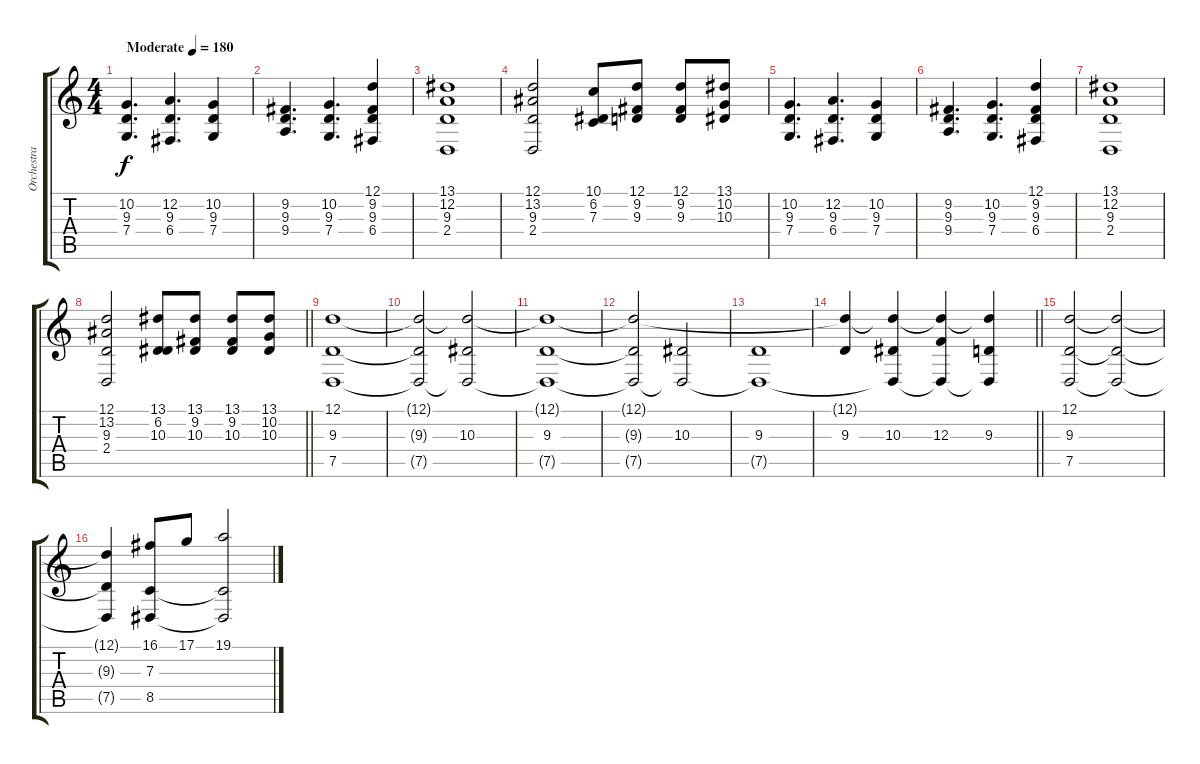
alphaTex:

\track ("Orchestra" "Orchestra") {instrument stringensemble1}
\staff {score tabs}
\tuning (D4 A3 F3 C3 G2 D2) {hide}
\ts (4 4)
\tempo (180 "Moderate")
\clef g2
\ks c
(10.2 9.3 7.4).4{d dy f instrument stringensemble1} (12.2 9.3 6.4).4{d} (10.2 9.3 7.4).4 |
(9.2 9.3 9.4).4{d} (10.2 9.3 7.4).4{d} (12.1 9.2 9.3 6.4).4 |
(13.1 12.2 9.3 2.4).1 |
(12.1 13.2 9.3 2.4).2 (10.1 6.2 7.3).8 (12.1 9.2 9.3).8 (12.1 9.2 9.3).8 (13.1 10.2 10.3).8 |
(10.2 9.3 7.4).4{d} (12.2 9.3 6.4).4{d} (10.2 9.3 7.4).4 |
(9.2 9.3 9.4).4{d} (10.2 9.3 7.4).4{d} (12.1 9.2 9.3 6.4).4 |
(13.1 12.2 9.3 2.4).1 |
\barLineRight lightlight
(12.1 13.2 9.3 2.4).2 (13.1 6.2 10.3).8 (13.1 9.2 10.3).8 (13.1 9.2 10.3).8 (13.1 10.2 10.3).8 |
(12.1 9.3 7.5).1 |
(12.1{t} 9.3{t} 7.5{t}).2 (12.1{t} 10.3 7.5{t}).2 |
(12.1{t} 9.3 7.5{t}).1 |
(12.1{t} 9.3{t} 7.5{t}).2 (10.3 7.5{t}).2 |
(9.3 7.5{t}).1 |
\barLineRight lightlight
(12.1{t} 9.3).4 (12.1{t} 10.3 7.5{t}).4 (12.1{t} 12.3 7.5{t}).4 (12.1{t} 9.3 7.5{t}).4 |
(12.1 9.3 7.5).2 (12.1{t} 9.3{t} 7.5{t}).2 |
(12.1{t} 9.3{t} 7.5{t}).4 (16.1 7.3 8.5).8 17.1.8 (19.1 7.3{t} 8.5{t}).2
